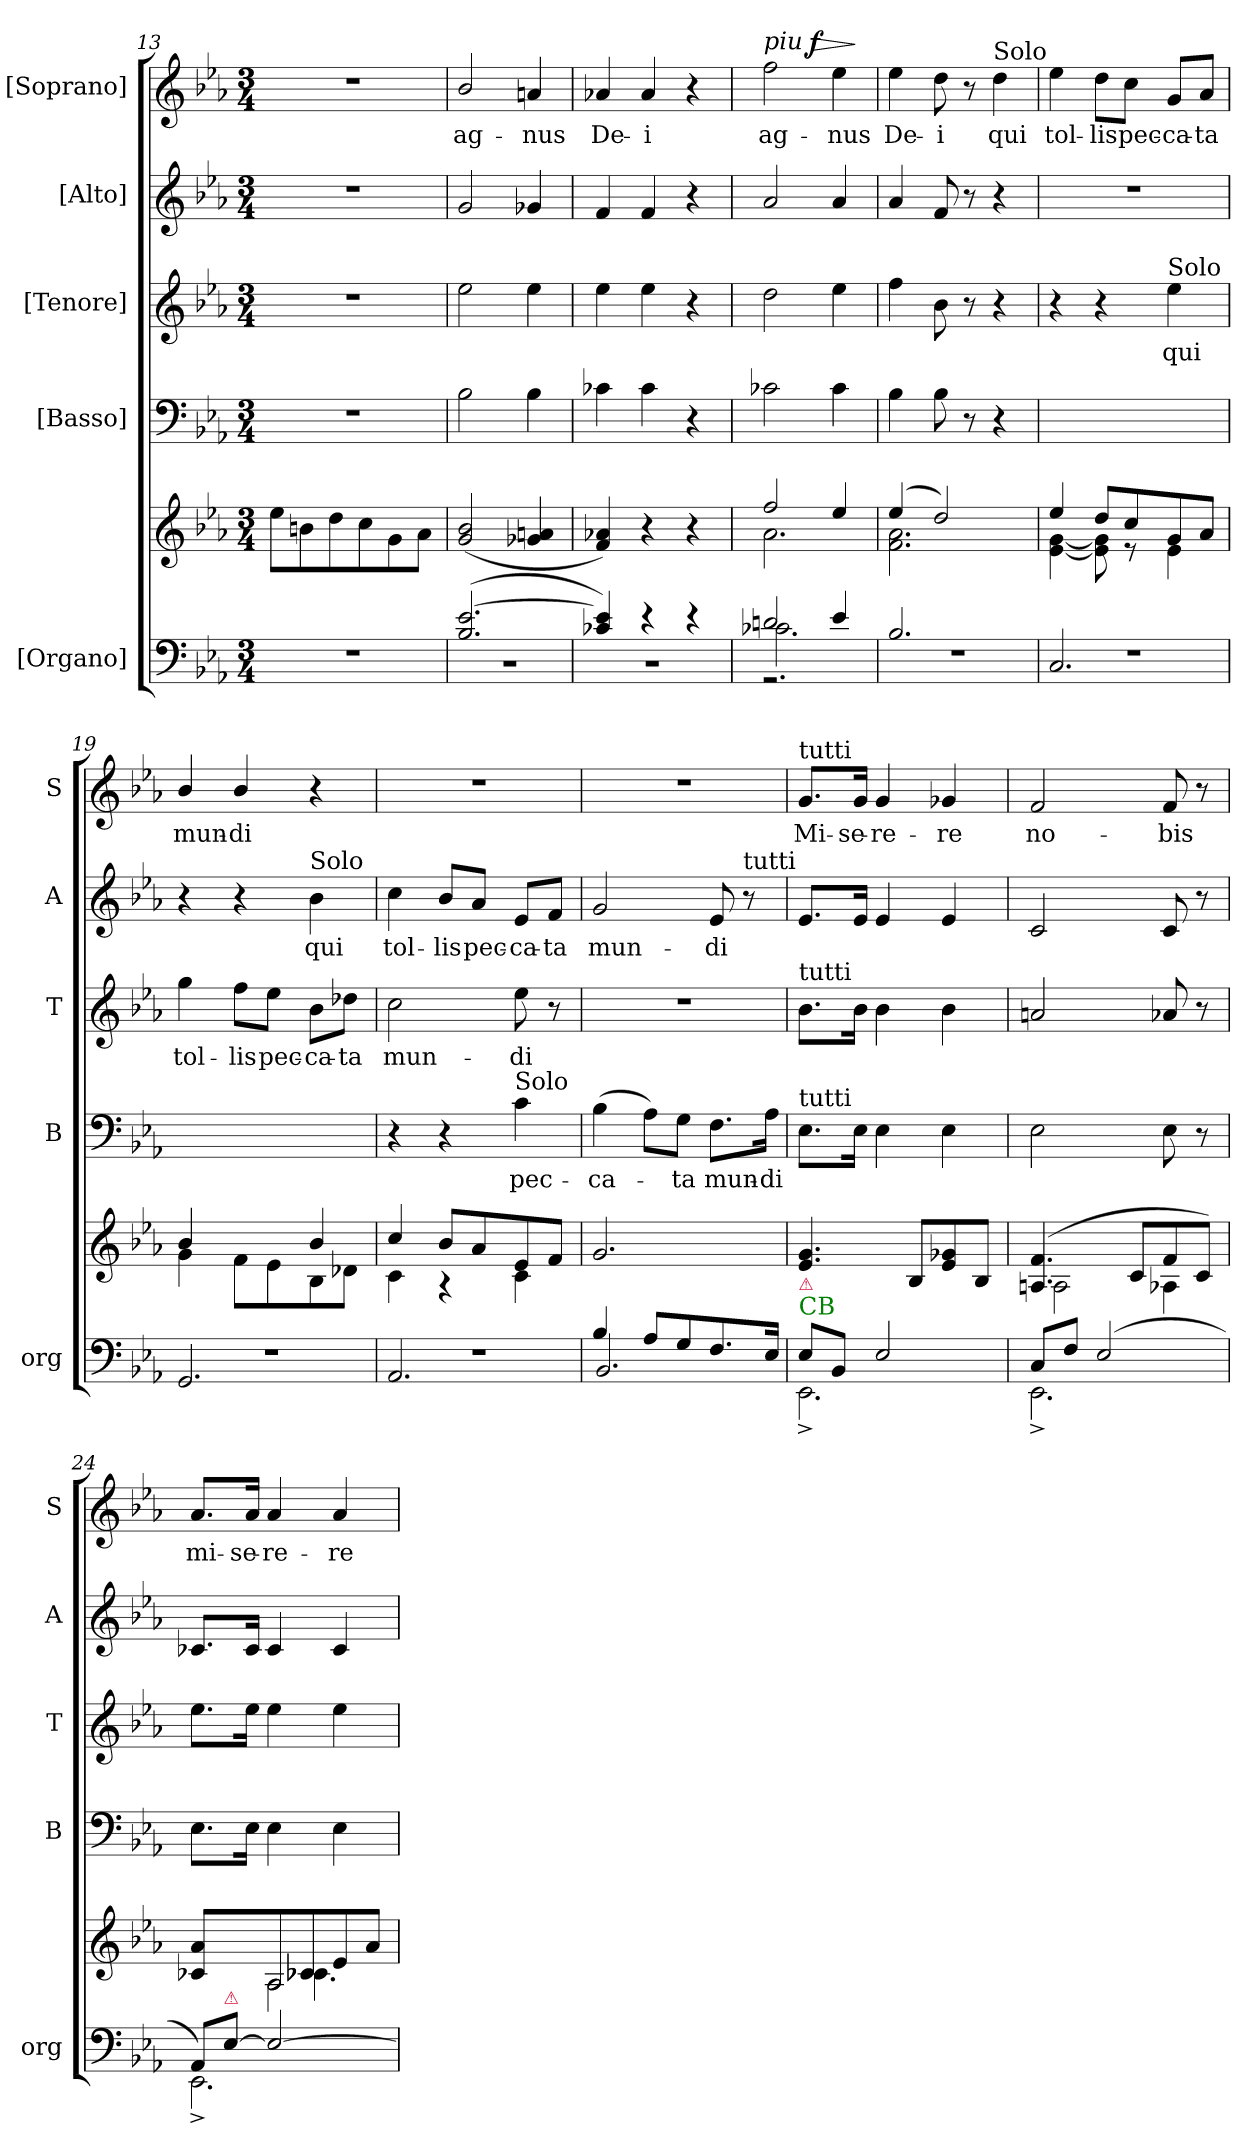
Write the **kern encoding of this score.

**kern	**kern	**kern	**text	**kern	**text	**kern	**text	**kern	**text	**dynam
*part5	*part5	*part4	*part4	*part3	*part3	*part2	*part2	*part1	*part1	*part1
*staff6	*staff5	*staff4	*staff4	*staff3	*staff3	*staff2	*staff2	*staff1	*staff1	*staff1
*I"[Organo]	*	*I"[Basso]	*	*I"[Tenore]	*	*I"[Alto]	*	*I"[Soprano]	*	*
*I'org	*	*I'B	*	*I'T	*	*I'A	*	*I'S	*	*
*clefF4	*clefG2	*clefF4	*	*clefG2	*	*clefG2	*	*clefG2	*	*
*	*	*	*	*ITrd8c12	*	*	*	*	*	*
*k[b-e-a-]	*k[b-e-a-]	*k[b-e-a-]	*	*k[b-e-a-]	*	*k[b-e-a-]	*	*k[b-e-a-]	*	*
*M3/4	*M3/4	*M3/4	*	*M3/4	*	*M3/4	*	*M3/4	*	*
=13	=13	=13	=13	=13	=13	=13	=13	=13	=13	=13
2.r	8ee-\L	2.r	.	2.r	.	2.r	.	2.r	.	.
.	8bn\	.	.	.	.	.	.	.	.	.
.	8dd\	.	.	.	.	.	.	.	.	.
.	8cc\	.	.	.	.	.	.	.	.	.
.	8g\	.	.	.	.	.	.	.	.	.
.	8a-\J	.	.	.	.	.	.	.	.	.
=14	=14	=14	=14	=14	=14	=14	=14	=14	=14	=14
*^	*	*	*	*	*	*	*	*	*	*
(2.B-/ [2.e-/	2.r	(2g/ 2b-/	2B-\	.	2e-\	.	2g/	.	2b-/	ag-	.
.	.	4g-X/ 4an/	4B-\	.	4e-\	.	4g-X/	.	4an/	-nus	.
=15	=15	=15	=15	=15	=15	=15	=15	=15	=15	=15	=15
4c-X/ 4e-]/)	2.r	4f/ 4a-X/)	4c-X\	.	4e-\	.	4f/	.	4a-X/	De-	.
4r	.	4r	4c-\	.	4e-\	.	4f/	.	4a-/	-i	.
4r	.	4r	4r	.	4r	.	4r	.	4r	.	.
=16	=16	=16	=16	=16	=16	=16	=16	=16	=16	=16	=16
*	*^	*^	*	*	*	*	*	*	*	*	*
!	!	!	!	!	!	!	!	!	!	!	!	!	!LO:HP:a
!	!	!	!	!	!	!	!	!	!	!	!	!	!LO:DY:n=1:a:t=piu %s
2dn/	2.c-X\	2.rGG	2ff/	2.a-\	2c-X\	.	2d\	.	2a-/	.	2ff\	ag-	> f
4e-/	.	.	4ee-/	.	4c-\	.	4e-\	.	4a-/	.	4ee-\	-nus	.
*v	*v	*v	*	*	*	*	*	*	*	*	*	*	*
*	*v	*v	*	*	*	*	*	*	*	*	*
.	.	.	.	.	.	.	.	.	.	]
=17	=17	=17	=17	=17	=17	=17	=17	=17	=17	=17
*^	*^	*	*	*	*	*	*	*	*	*
2.B-/	2.rF	(4ee-/	2.f\ 2.a-\	4B-\	.	4f\	.	4a-/	.	4ee-\	De-	.
.	.	2dd/)	.	8B-\	.	8B-\	.	8f/	.	8dd\	-i	.
.	.	.	.	8r	.	8r	.	8r	.	8r	.	.
!	!	!	!	!	!	!	!	!	!	!LO:TX:a:t=Solo	!	!
.	.	.	.	4r	.	4r	.	4r	.	4dd\	qui	.
=18	=18	=18	=18	=18	=18	=18	=18	=18	=18	=18	=18	=18
2.C/	2.rF	4ee-/	[4e-\ [4g\	2.ryy	.	4r	.	2.r	.	4ee-\	tol-	.
.	.	8dd/L	8e-]\ 8g]\	.	.	4r	.	.	.	8dd\L	-lis	.
.	.	8cc/	8r	.	.	.	.	.	.	8cc\J	pec-	.
!	!	!	!	!	!	!LO:TX:a:t=Solo	!	!	!	!	!	!
.	.	8g/	4e-\	.	.	4e-\	qui	.	.	8g/L	-ca-	.
.	.	8a-/J	.	.	.	.	.	.	.	8a-/J	-ta	.
=19	=19	=19	=19	=19	=19	=19	=19	=19	=19	=19	=19	=19
2.GG/	2.rF	4b-/	4g\	2.ryy	.	4g\	tol-	4r	.	4b-/	mun-	.
.	.	4ryy	8f\L	.	.	8f\L	-lis	4r	.	4b-/	-di	.
.	.	.	8e-\	.	.	8e-\J	pec-	.	.	.	.	.
!	!	!	!	!	!	!	!	!LO:TX:a:t=Solo	!	!	!	!
.	.	4b-/	8B-\	.	.	8B-\L	-ca-	4b-\	qui	4r	.	.
.	.	.	8d-X\J	.	.	8d-X\J	-ta	.	.	.	.	.
=20	=20	=20	=20	=20	=20	=20	=20	=20	=20	=20	=20	=20
2.AA-/	2.rF	4cc/	4c\	4r	.	2c\	mun-	4cc\	tol-	2.r	.	.
.	.	8b-/L	4r	4r	.	.	.	8b-/L	-lis	.	.	.
.	.	8a-/	.	.	.	.	.	8a-/J	pec-	.	.	.
!	!	!	!	!LO:TX:a:t=Solo	!	!	!	!	!	!	!	!
.	.	8e-/	4c\	4c\	pec-	8e-\	-di	8e-/L	-ca-	.	.	.
.	.	8f/J	.	.	.	8r	.	8f/J	-ta	.	.	.
*	*	*v	*v	*	*	*	*	*	*	*	*	*
=21	=21	=21	=21	=21	=21	=21	=21	=21	=21	=21	=21
4B-/	2.BB-/	2.g/	(4B-\	-ca-	2.r	.	2g/	mun-	2.r	.	.
8A-/L	.	.	8A-\L)	.	.	.	.	.	.	.	.
8G/	.	.	8G\J	-ta	.	.	.	.	.	.	.
8.F/	.	.	8.F\L	mun-	.	.	8e-/	-di	.	.	.
!	!	!	!	!	!	!	!LO:TX:a:t=tutti	!	!	!	!
.	.	.	.	.	.	.	8r	.	.	.	.
16E-/Jk	.	.	16A-\Jk	-di	.	.	.	.	.	.	.
=22	=22	=22	=22	=22	=22	=22	=22	=22	=22	=22	=22
!	!	!	!	!	!	!	!	!	!LO:TX:a:t=tutti	!	!
!	!	!	!	!	!LO:TX:a:t=tutti	!	!	!	!	!	!
!	!	!	!LO:TX:a:t=tutti	!	!	!	!	!	!	!	!
!LO:TX:a:color=green:t=CB	!	!	!	!	!	!	!	!	!	!	!
!LO:TX:a:color=crimson:t=⚠	!	!	!	!	!	!	!	!	!	!	!
8E-/L	2.EE-^\	4.e-/ 4.g/	8.E-\L	.	8.B-\L	.	8.e-/L	.	8.g/L	Mi-	.
8BB-/J	.	.	.	.	.	.	.	.	.	.	.
.	.	.	16E-\Jk	.	16B-\Jk	.	16e-/Jk	.	16g/Jk	-se-	.
2E-/	.	.	4E-\	.	4B-\	.	4e-/	.	4g/	-re-	.
.	.	8B-/L	.	.	.	.	.	.	.	.	.
.	.	8e-/ 8g-X/	4E-\	.	4B-\	.	4e-/	.	4g-X/	-re	.
.	.	8B-/J	.	.	.	.	.	.	.	.	.
=23	=23	=23	=23	=23	=23	=23	=23	=23	=23	=23	=23
*	*	*^	*	*	*	*	*	*	*	*	*
8C/L	2.EE-^\	(4.An/ 4.f/	2A\	2E-\	.	2An/	.	2c/	.	2f/	no-	.
8F/J	.	.	.	.	.	.	.	.	.	.	.	.
(2E-/	.	.	.	.	.	.	.	.	.	.	.	.
.	.	8c/L	.	.	.	.	.	.	.	.	.	.
.	.	8f/	4A-X\	8E-\	.	8A-X/	.	8c/	.	8f/	-bis	.
.	.	8c/J)	.	8r	.	8r	.	8r	.	8r	.	.
=24	=24	=24	=24	=24	=24	=24	=24	=24	=24	=24	=24	=24
*	*	*	*^	*	*	*	*	*	*	*	*	*
8AA-/L)	2.EE-^\	4c-X/ 4a-/	4ryy	4.ryy	8.E-\L	.	8.e-\L	.	8.c-X/L	.	8.a-/L	mi-	.
!LO:TX:a:color=crimson:t=⚠	!	!	!	!	!	!	!	!	!	!	!	!	!
[8E-/J	.	.	.	.	.	.	.	.	.	.	.	.	.
.	.	.	.	.	16E-\Jk	.	16e-\Jk	.	16c-/Jk	.	16a-/Jk	-se-	.
!	!	!LO:N:vis=2	!	!	!	!	!	!	!	!	!	!	!
2E-/_	.	8A-/	2A-\	.	4E-\	.	4e-\	.	4c-/	.	4a-/	-re-	.
.	.	8c-X/	.	4.c-X\	.	.	.	.	.	.	.	.	.
.	.	8e-/	.	.	4E-\	.	4e-\	.	4c-/	.	4a-/	-re	.
.	.	8a-/J	.	.	.	.	.	.	.	.	.	.	.
*v	*v	*	*	*	*	*	*	*	*	*	*	*	*
*	*v	*v	*v	*	*	*	*	*	*	*	*	*
=	=	=	=	=	=	=	=	=	=	=
*-	*-	*-	*-	*-	*-	*-	*-	*-	*-	*-
